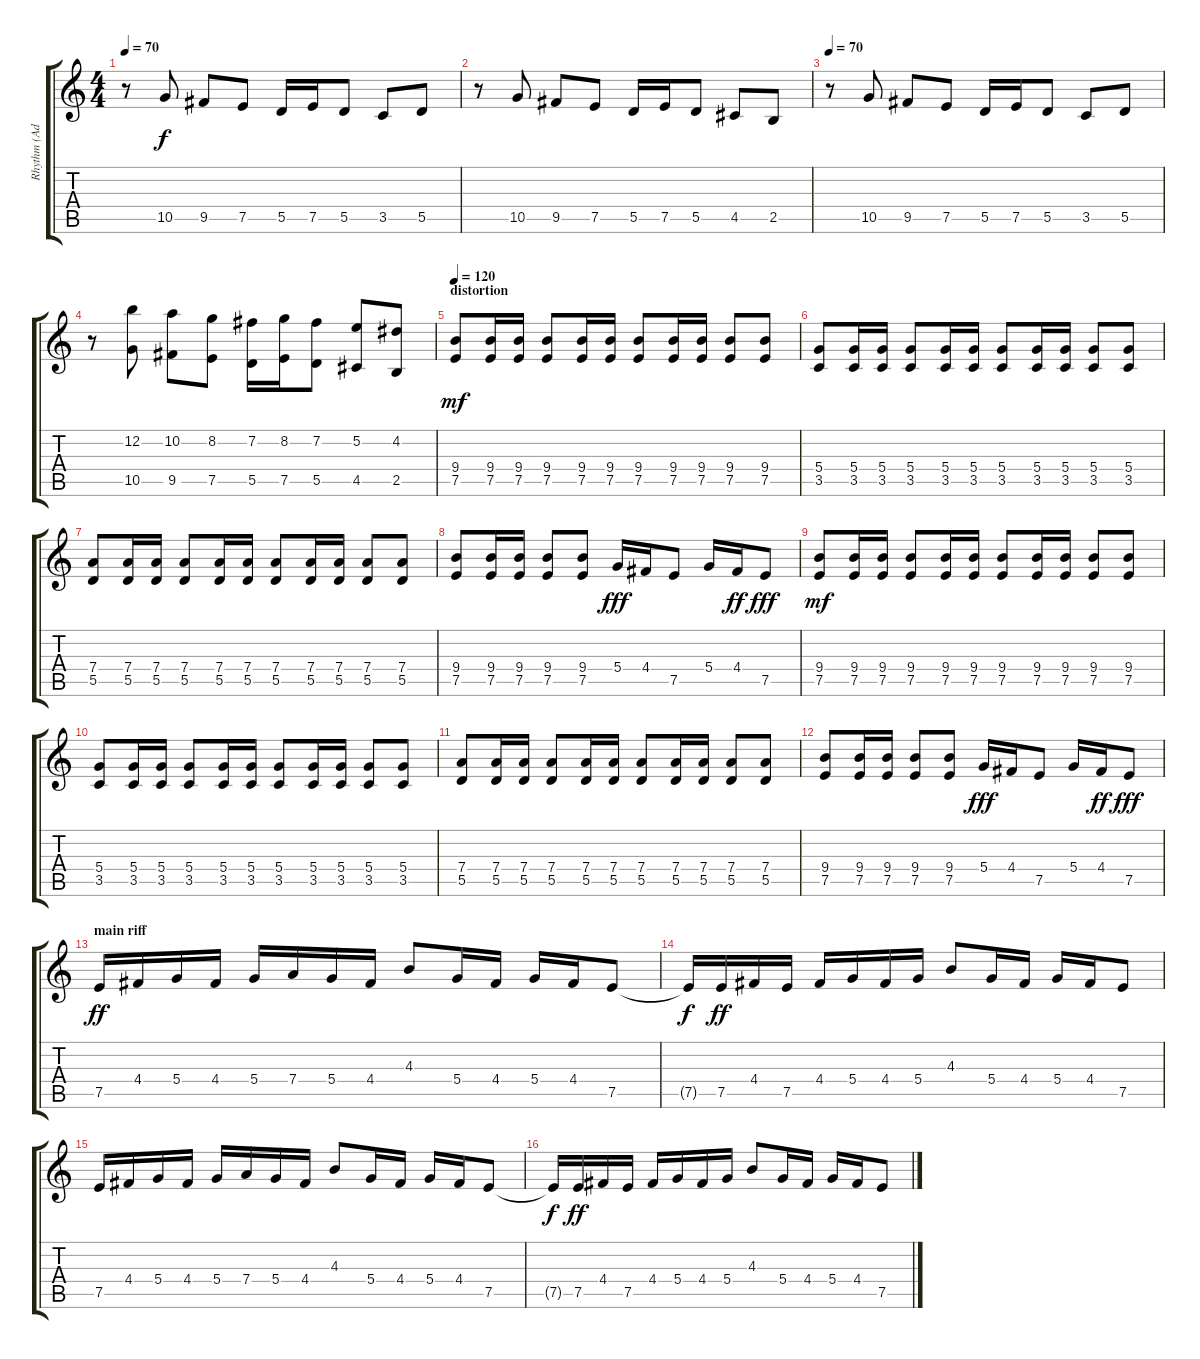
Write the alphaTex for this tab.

\track ("Rhythm (Adrian)" "Rhythm (Ad") {instrument distortionguitar}
\staff {score tabs}
\tuning (E4 B3 G3 D3 A2 E2) {hide}
\ts (4 4)
\tempo 70
\clef g2
\ks c
r.8{dy f instrument electricguitarmuted} 10.5.8 9.5.8 7.5.8 5.5.16 7.5.16 5.5.8 3.5.8 5.5.8 |
r.8 10.5.8 9.5.8 7.5.8 5.5.16 7.5.16 5.5.8 4.5.8 2.5.8 |
\tempo 70
r.8{instrument electricguitarmuted} 10.5.8 9.5.8 7.5.8 5.5.16 7.5.16 5.5.8 3.5.8 5.5.8 |
r.8 (12.2 10.5).8 (10.2 9.5).8 (8.2 7.5).8 (7.2 5.5).16 (8.2 7.5).16 (7.2 5.5).8 (5.2 4.5).8 (4.2 2.5).8 |
\section ("" "distortion")
\tempo 120
(9.4 7.5).8{dy mf instrument distortionguitar} (9.4 7.5).16 (9.4 7.5).16 (9.4 7.5).8 (9.4 7.5).16 (9.4 7.5).16 (9.4 7.5).8 (9.4 7.5).16 (9.4 7.5).16 (9.4 7.5).8 (9.4 7.5).8 |
(5.4 3.5).8 (5.4 3.5).16 (5.4 3.5).16 (5.4 3.5).8 (5.4 3.5).16 (5.4 3.5).16 (5.4 3.5).8 (5.4 3.5).16 (5.4 3.5).16 (5.4 3.5).8 (5.4 3.5).8 |
(7.4 5.5).8 (7.4 5.5).16 (7.4 5.5).16 (7.4 5.5).8 (7.4 5.5).16 (7.4 5.5).16 (7.4 5.5).8 (7.4 5.5).16 (7.4 5.5).16 (7.4 5.5).8 (7.4 5.5).8 |
(9.4 7.5).8 (9.4 7.5).16 (9.4 7.5).16 (9.4 7.5).8 (9.4 7.5).8 5.4.16{dy fff} 4.4.16 7.5.8 5.4.16 4.4.16{dy ff} 7.5.8{dy fff} |
(9.4 7.5).8{dy mf} (9.4 7.5).16 (9.4 7.5).16 (9.4 7.5).8 (9.4 7.5).16 (9.4 7.5).16 (9.4 7.5).8 (9.4 7.5).16 (9.4 7.5).16 (9.4 7.5).8 (9.4 7.5).8 |
(5.4 3.5).8 (5.4 3.5).16 (5.4 3.5).16 (5.4 3.5).8 (5.4 3.5).16 (5.4 3.5).16 (5.4 3.5).8 (5.4 3.5).16 (5.4 3.5).16 (5.4 3.5).8 (5.4 3.5).8 |
(7.4 5.5).8 (7.4 5.5).16 (7.4 5.5).16 (7.4 5.5).8 (7.4 5.5).16 (7.4 5.5).16 (7.4 5.5).8 (7.4 5.5).16 (7.4 5.5).16 (7.4 5.5).8 (7.4 5.5).8 |
(9.4 7.5).8 (9.4 7.5).16 (9.4 7.5).16 (9.4 7.5).8 (9.4 7.5).8 5.4.16{dy fff} 4.4.16 7.5.8 5.4.16 4.4.16{dy ff} 7.5.8{dy fff} |
\section ("" "main riff")
7.5.16{dy ff} 4.4.16 5.4.16 4.4.16 5.4.16 7.4.16 5.4.16 4.4.16 4.3.8 5.4.16 4.4.16 5.4.16 4.4.16 7.5.8 |
7.5{t}.16{dy f} 7.5.16{dy ff} 4.4.16 7.5.16 4.4.16 5.4.16 4.4.16 5.4.16 4.3.8 5.4.16 4.4.16 5.4.16 4.4.16 7.5.8 |
7.5.16 4.4.16 5.4.16 4.4.16 5.4.16 7.4.16 5.4.16 4.4.16 4.3.8 5.4.16 4.4.16 5.4.16 4.4.16 7.5.8 |
7.5{t}.16{dy f} 7.5.16{dy ff} 4.4.16 7.5.16 4.4.16 5.4.16 4.4.16 5.4.16 4.3.8 5.4.16 4.4.16 5.4.16 4.4.16 7.5.8
